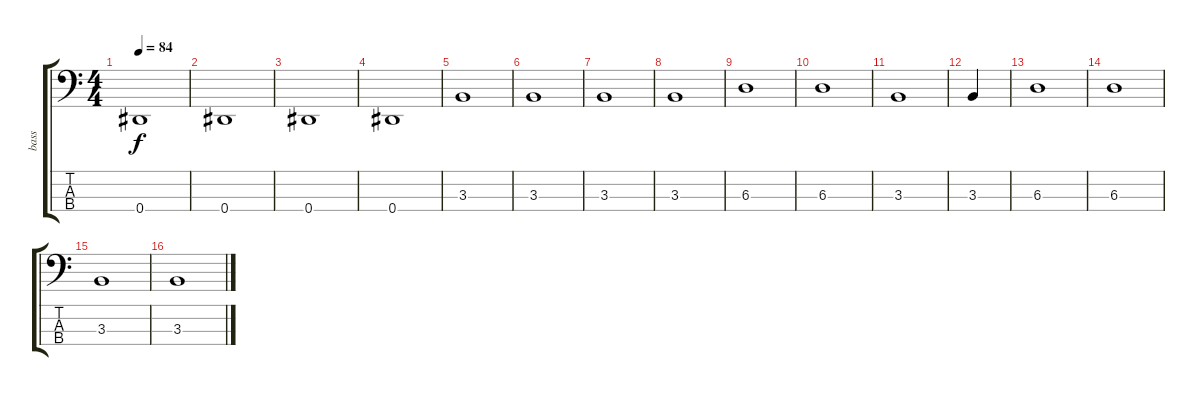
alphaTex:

\track ("bass" "bass") {instrument electricbassfinger}
\staff {score tabs}
\tuning (Gb2 Db2 Ab1 Eb1) {hide}
\ts (4 4)
\tempo 84
\clef f4
\ks c
0.4.1{dy f instrument electricbassfinger} |
0.4.1 |
0.4.1 |
0.4.1 |
3.3.1 |
3.3.1 |
3.3.1 |
3.3.1 |
6.3.1 |
6.3.1 |
3.3.1 |
3.3.4 |
6.3.1 |
6.3.1 |
3.3.1 |
3.3.1
